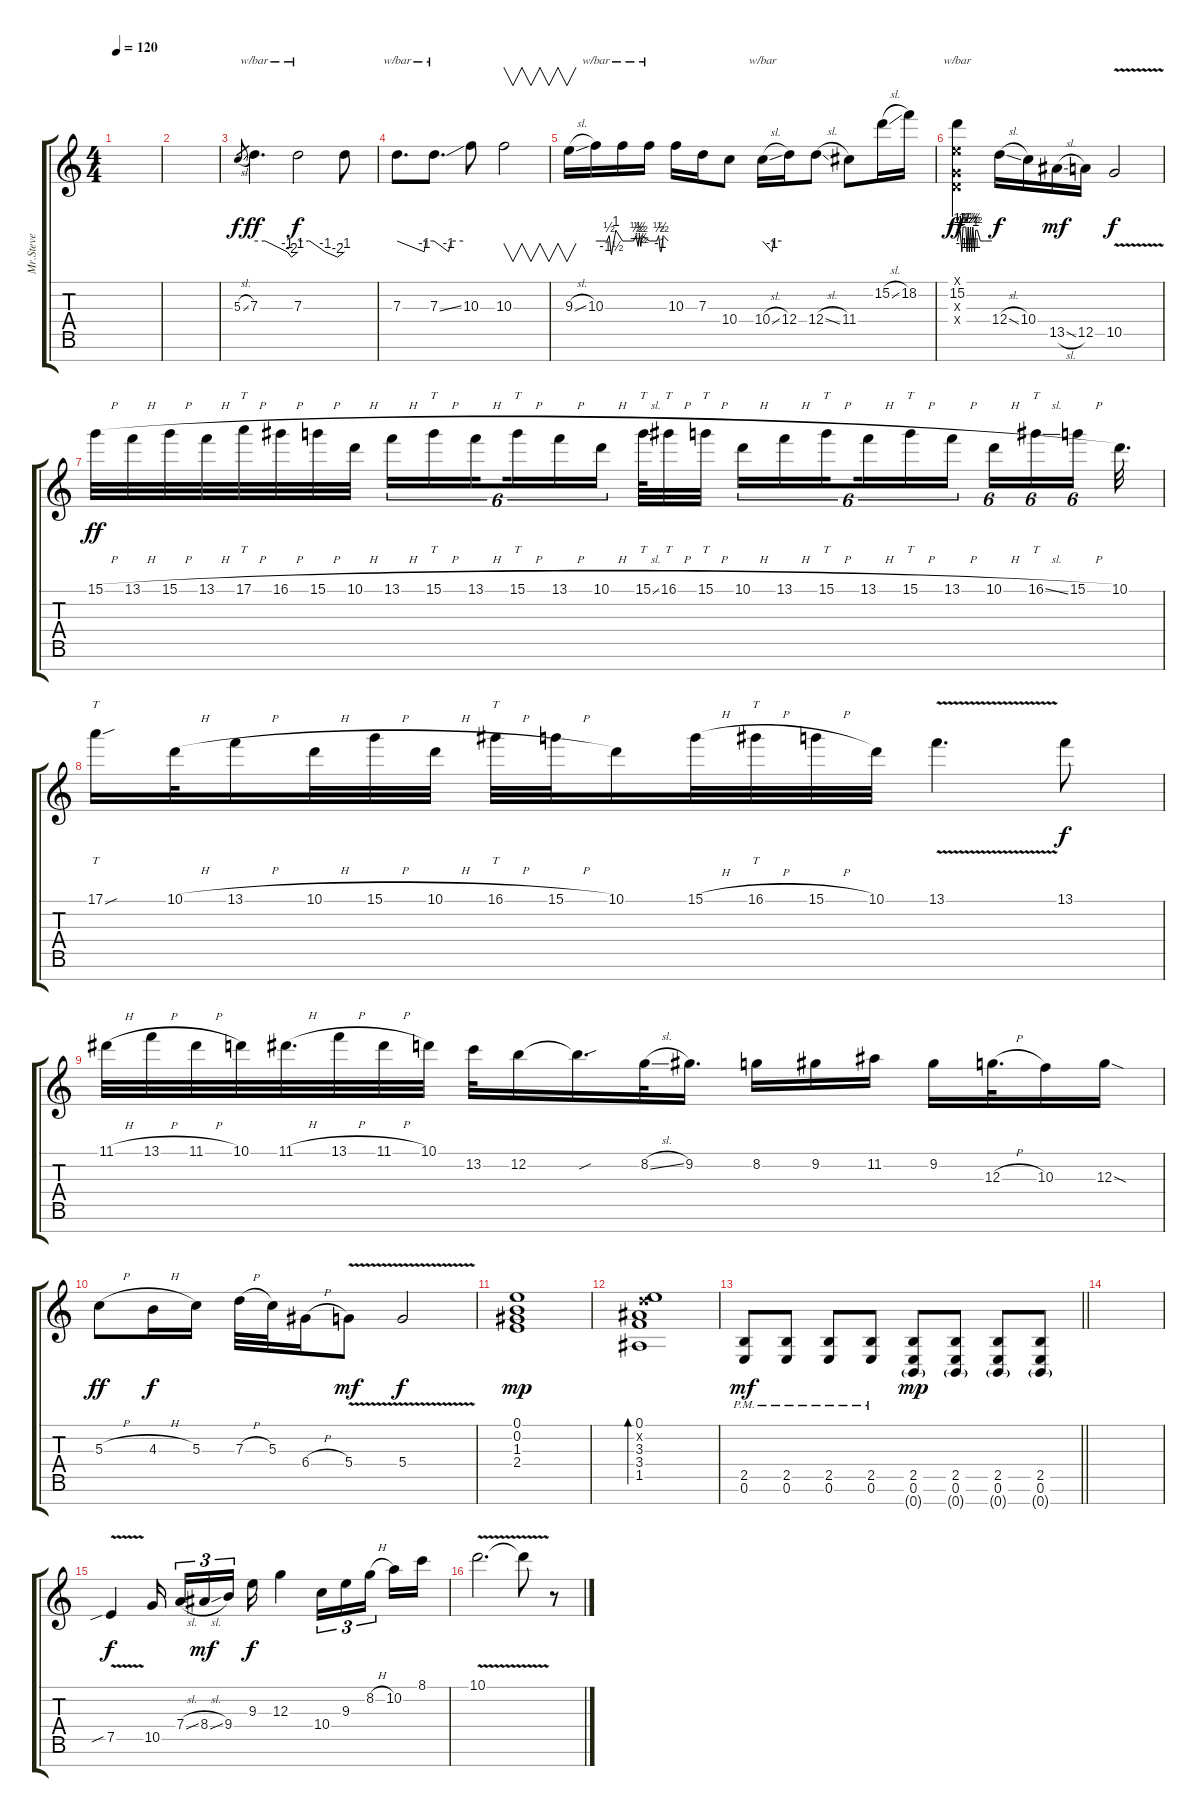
\track ("Mr.Steve" "Mr.Steve") {instrument distortionguitar}
\staff {score tabs}
\tuning (E4 B3 G3 D3 A2 E2 B1) {hide}
\ts (4 4)
\tempo 120
\clef g2
\ks c
|
|
5.3{sl}.8{gr} 7.3.4{d tbe (custom default 0 0 15 0 45 -4 51 -8 60 -4) dy ff} 7.3.2{tbe (custom default 0 0 15 0 35 -4 51 -8 60 -4) dy f} 7.3{t}.8 |
7.3.8{d tbe (custom default 0 0 44 -4 47 0 60 0)} 7.3{ss}.8{d tbe (custom default 0 0 30 -4 35 0 60 0)} 10.3.8 10.3.2{v} |
9.3{sl}.16{v} 10.3.16{tbe (custom default 0 0 15 0 25 0 30 2 35 -6 45 4 60 0)} 10.3{t}.16{tbe (custom default 0 0 15 0 25 0 30 2 35 -2 38 2 41 -2 44 2 60 0)} 10.3{t}.16{tbe (custom default 0 0 15 0 24 0 30 2 35 -4 38 -4 44 2 60 0)} 10.3.16 7.3.16 10.4.8 10.4{sl}.16{tbe (custom default 0 0 30 -4 35 0 60 0)} 12.4.16 12.4{sl}.8 11.4.8 15.2{sl}.16 18.2.16 |
(0.1{x} 15.2 0.3{x} 0.4{x}).4{tbe (custom default 0 0 5 4 8 -4 10 6 15 6 17 -4 19 6 21 -4 23 6 25 -4 27 6 30 -4 32 4 35 4 40 0 43 0 47 0 50 0 60 0) dy ff} 12.4{sl}.16{dy f} 10.4.16 13.5{sl}.16{dy mf} 12.5.16 10.5{v}.2{dy f} |
15.1{h}.32{dy ff} 13.1{h}.32 15.1{h}.32 13.1{h}.32 17.1{h}.32{tt} 16.1{h}.32 15.1{h}.32 10.1{h}.32 13.1{h}.16{tu (6 4)} 15.1{h}.16{tt tu (6 4)} 13.1{h}.16{tu (6 4) beam splitsecondary} 15.1{h}.16{tt tu (6 4)} 13.1{h}.16{tu (6 4)} 10.1{h}.16{tu (6 4)} 15.1{sl}.64{tt} 16.1{h}.32{tt} 15.1{h}.32{tt beam splitsecondary} 10.1{h}.16{tu (6 4)} 13.1{h}.16{tu (6 4)} 15.1{h}.16{tt tu (6 4) beam splitsecondary} 13.1{h}.16{tu (6 4)} 15.1{h}.16{tt tu (6 4)} 13.1{h}.16{tu (6 4) beam splitsecondary} 10.1{h}.16{tu (6 4)} 16.1{sl}.16{tt tu (6 4)} 15.1{h}.16{tu (6 4) beam splitsecondary} 10.1.32{d} |
17.1{sou}.16{tt} 10.1{h}.32 13.1{h}.16 10.1{h}.32 15.1{h}.32 10.1{h}.32 16.1{h}.32{tt} 15.1{h}.32 10.1.16 15.1{h}.32 16.1{h}.32{tt} 15.1{h}.32 10.1.32 13.1{v}.4{d} 13.1.8{dy f} |
11.1{h}.32 13.1{h}.32 11.1{h}.32 10.1.32 11.1{h}.32{d} 13.1{h}.32 11.1{h}.32 10.1.32 13.2.32 12.2.16 12.2{sou t}.16{d} 8.2{sl}.32 9.2.16{d} 8.2.16 9.2.16 11.2.16 9.2.16 12.3{h}.32{d} 10.3.16 12.3{sod}.16 |
5.3{h}.8{dy ff} 4.3{h}.16{dy f} 5.3.16 7.3{h}.32 5.3.32 6.4{h}.16 5.4{v}.8{dy mf} 5.4{v}.2{dy f} |
(0.1 0.2 1.3 2.4).1{dy mp} |
(0.1 3.2{x} 3.3 3.4 1.5).1{bd 120} |
\barLineRight lightlight
(2.5{pm} 0.6).8{dy mf} (2.5{pm} 0.6{pm}).8 (2.5{pm} 0.6{pm}).8 (2.5{pm} 0.6{pm}).8 (2.5 0.6 0.7{g}).8{dy mp} (2.5 0.6 0.7{g}).8 (2.5 0.6 0.7{g}).8 (2.5 0.6 0.7{g}).8 |
\section ("" "")
|
7.5{v sib}.4{dy f} 10.5.16{beam splitsecondary} 7.4{sl}.16{tu (3 2)} 8.4{sl}.16{tu (3 2) dy mf} 9.4.16{tu (3 2) beam splitsecondary} 9.3.16{dy f} 12.3.4 10.4.16{tu (3 2)} 9.3.16{tu (3 2)} 8.2{h}.16{tu (3 2) beam splitsecondary} 10.2.16 8.1.16 |
10.1{v}.2{d} 10.1{t}.8 r.8
